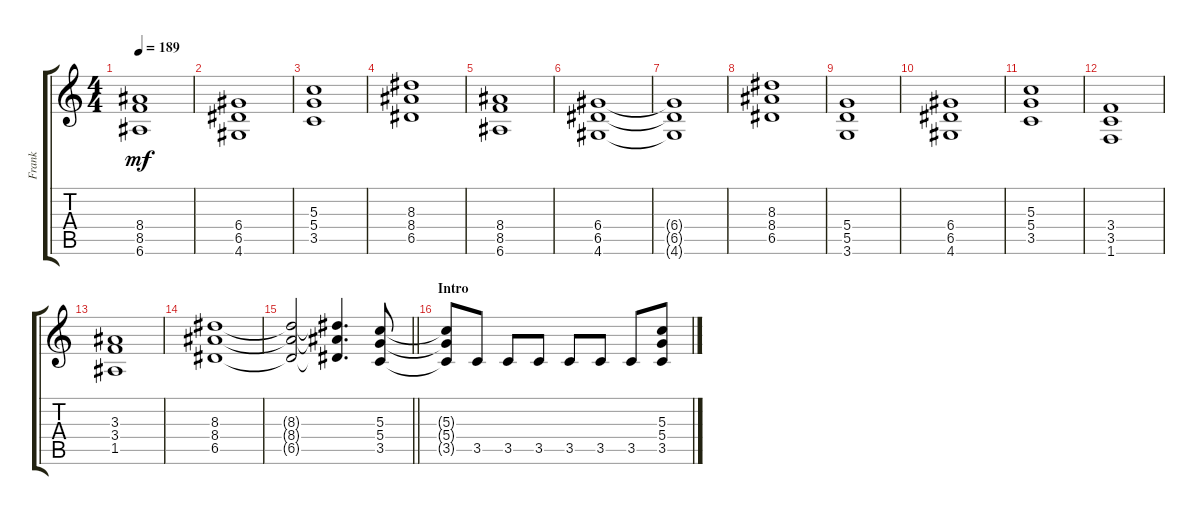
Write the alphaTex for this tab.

\track ("Frank" "Frank") {instrument overdrivenguitar}
\staff {score tabs}
\tuning (E4 B3 G3 D3 A2 E2) {hide}
\ts (4 4)
\tempo 189
\clef g2
\ks c
(8.4 8.5 6.6).1{dy mf} |
(6.4 6.5 4.6).1 |
(5.3 5.4 3.5).1 |
(8.3 8.4 6.5).1 |
(8.4 8.5 6.6).1 |
(6.4 6.5 4.6).1 |
(6.4{t} 6.5{t} 4.6{t}).1 |
(8.3 8.4 6.5).1 |
(5.4 5.5 3.6).1 |
(6.4 6.5 4.6).1 |
(5.3 5.4 3.5).1 |
(3.4 3.5 1.6).1 |
(3.3 3.4 1.5).1 |
(8.3 8.4 6.5).1 |
\barLineRight lightlight
(8.3{t} 8.4{t} 6.5{t}).2 (8.3{t} 8.4{t} 6.5{t}).4{d} (5.3 5.4 3.5).8 |
\section ("" "Intro")
(5.3{t} 5.4{t} 3.5{t}).8 3.5.8 3.5.8 3.5.8 3.5.8 3.5.8 3.5.8 (5.3 5.4 3.5).8
